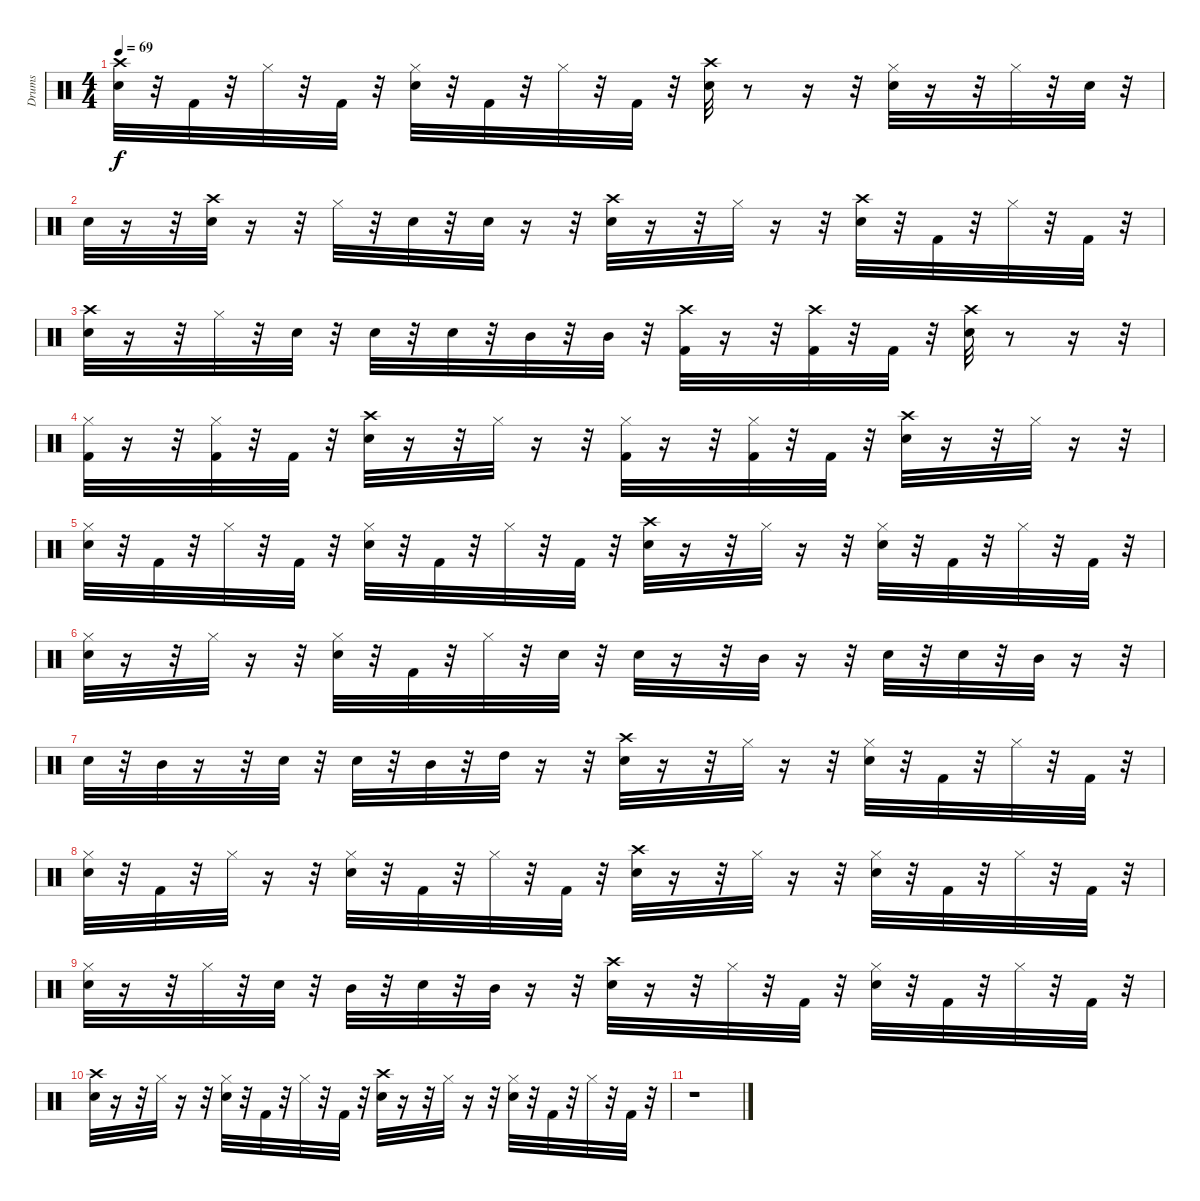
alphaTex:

\track ("Drums" "Drums") {instrument percussion}
\staff {score}
\articulation defaults
\ts (4 4)
\tempo 69
\clef neutral
\ks c
("Snare (hit) 2" "Crash high (hit)").32{dy f} r.32 "Kick (hit) 2".32 r.32 "Hi-Hat (closed)".32 r.32 "Kick (hit) 2".32 r.32 ("Snare (hit) 2" "Hi-Hat (closed)").32 r.32 "Kick (hit) 2".32 r.32 "Hi-Hat (closed)".32 r.32 "Kick (hit) 2".32 r.32 ("Crash high (hit)" "Snare (hit) 2").32 r.8 r.16 r.32 ("Hi-Hat (closed)" "Snare (hit) 2").32 r.16 r.32 "Hi-Hat (closed)".32 r.32 "Snare (hit) 2".32 r.32 |
"Snare (hit) 2".32 r.16 r.32 ("Crash high (hit)" "Snare (hit) 2").32 r.16 r.32 "Hi-Hat (closed)".32 r.32 "Snare (hit) 2".32 r.32 "Snare (hit) 2".32 r.16 r.32 ("Crash high (hit)" "Snare (hit) 2").32 r.16 r.32 "Hi-Hat (closed)".32 r.16 r.32 ("Crash high (hit)" "Snare (hit) 2").32 r.32 "Kick (hit) 2".32 r.32 "Hi-Hat (closed)".32 r.32 "Kick (hit) 2".32 r.32 |
("Crash high (hit)" "Snare (hit) 2").32 r.16 r.32 "Hi-Hat (closed)".32 r.32 "Snare (hit) 2".32 r.32 "Snare (hit) 2".32 r.32 "Snare (hit) 2".32 r.32 "Mid Tom (hit)".32 r.32 "Mid Tom (hit)".32 r.32 ("Crash high (hit)" "Kick (hit) 2").32 r.16 r.32 ("Crash high (hit)" "Kick (hit) 2").32 r.32 "Kick (hit) 2".32 r.32 ("Crash high (hit)" "Snare (hit) 2").32 r.8 r.16 r.32 |
("Hi-Hat (closed)" "Kick (hit) 2").32 r.16 r.32 ("Hi-Hat (closed)" "Kick (hit) 2").32 r.32 "Kick (hit) 2".32 r.32 ("Crash high (hit)" "Snare (hit) 2").32 r.16 r.32 "Hi-Hat (closed)".32 r.16 r.32 ("Hi-Hat (closed)" "Kick (hit) 2").32 r.16 r.32 ("Hi-Hat (closed)" "Kick (hit) 2").32 r.32 "Kick (hit) 2".32 r.32 ("Crash high (hit)" "Snare (hit) 2").32 r.16 r.32 "Hi-Hat (closed)".32 r.16 r.32 |
("Snare (hit) 2" "Hi-Hat (closed)").32 r.32 "Kick (hit) 2".32 r.32 "Hi-Hat (closed)".32 r.32 "Kick (hit) 2".32 r.32 ("Snare (hit) 2" "Hi-Hat (closed)").32 r.32 "Kick (hit) 2".32 r.32 "Hi-Hat (closed)".32 r.32 "Kick (hit) 2".32 r.32 ("Crash high (hit)" "Snare (hit) 2").32 r.16 r.32 "Hi-Hat (closed)".32 r.16 r.32 ("Snare (hit) 2" "Hi-Hat (closed)").32 r.32 "Kick (hit) 2".32 r.32 "Hi-Hat (closed)".32 r.32 "Kick (hit) 2".32 r.32 |
("Hi-Hat (closed)" "Snare (hit) 2").32 r.16 r.32 "Hi-Hat (closed)".32 r.16 r.32 ("Hi-Hat (closed)" "Snare (hit) 2").32 r.32 "Kick (hit) 2".32 r.32 "Hi-Hat (closed)".32 r.32 "Snare (hit) 2".32 r.32 "Snare (hit) 2".32 r.16 r.32 "Mid Tom (hit)".32 r.16 r.32 "Snare (hit) 2".32 r.32 "Snare (hit) 2".32 r.32 "Mid Tom (hit)".32 r.16 r.32 |
"Snare (hit) 2".32 r.32 "Mid Tom (hit)".32 r.16 r.32 "Snare (hit) 2".32 r.32 "Snare (hit) 2".32 r.32 "Mid Tom (hit)".32 r.32 "High Tom (hit)".32 r.16 r.32 ("Crash high (hit)" "Snare (hit) 2").32 r.16 r.32 "Hi-Hat (closed)".32 r.16 r.32 ("Snare (hit) 2" "Hi-Hat (closed)").32 r.32 "Kick (hit) 2".32 r.32 "Hi-Hat (closed)".32 r.32 "Kick (hit) 2".32 r.32 |
("Hi-Hat (closed)" "Snare (hit) 2").32 r.32 "Kick (hit) 2".32 r.32 "Hi-Hat (closed)".32 r.16 r.32 ("Snare (hit) 2" "Hi-Hat (closed)").32 r.32 "Kick (hit) 2".32 r.32 "Hi-Hat (closed)".32 r.32 "Kick (hit) 2".32 r.32 ("Crash high (hit)" "Snare (hit) 2").32 r.16 r.32 "Hi-Hat (closed)".32 r.16 r.32 ("Snare (hit) 2" "Hi-Hat (closed)").32 r.32 "Kick (hit) 2".32 r.32 "Hi-Hat (closed)".32 r.32 "Kick (hit) 2".32 r.32 |
("Hi-Hat (closed)" "Snare (hit) 2").32 r.16 r.32 "Hi-Hat (closed)".32 r.32 "Snare (hit) 2".32 r.32 "Mid Tom (hit)".32 r.32 "Snare (hit) 2".32 r.32 "Mid Tom (hit)".32 r.16 r.32 ("Crash high (hit)" "Snare (hit) 2").32 r.16 r.32 "Hi-Hat (closed)".32 r.32 "Kick (hit) 2".32 r.32 ("Snare (hit) 2" "Hi-Hat (closed)").32 r.32 "Kick (hit) 2".32 r.32 "Hi-Hat (closed)".32 r.32 "Kick (hit) 2".32 r.32 |
("Crash high (hit)" "Snare (hit) 2").32 r.16 r.32 "Hi-Hat (closed)".32 r.16 r.32 ("Snare (hit) 2" "Hi-Hat (closed)").32 r.32 "Kick (hit) 2".32 r.32 "Hi-Hat (closed)".32 r.32 "Kick (hit) 2".32 r.32 ("Crash high (hit)" "Snare (hit) 2").32 r.16 r.32 "Hi-Hat (closed)".32 r.16 r.32 ("Snare (hit) 2" "Hi-Hat (closed)").32 r.32 "Kick (hit) 2".32 r.32 "Hi-Hat (closed)".32 r.32 "Kick (hit) 2".32 r.32 |
r.1
